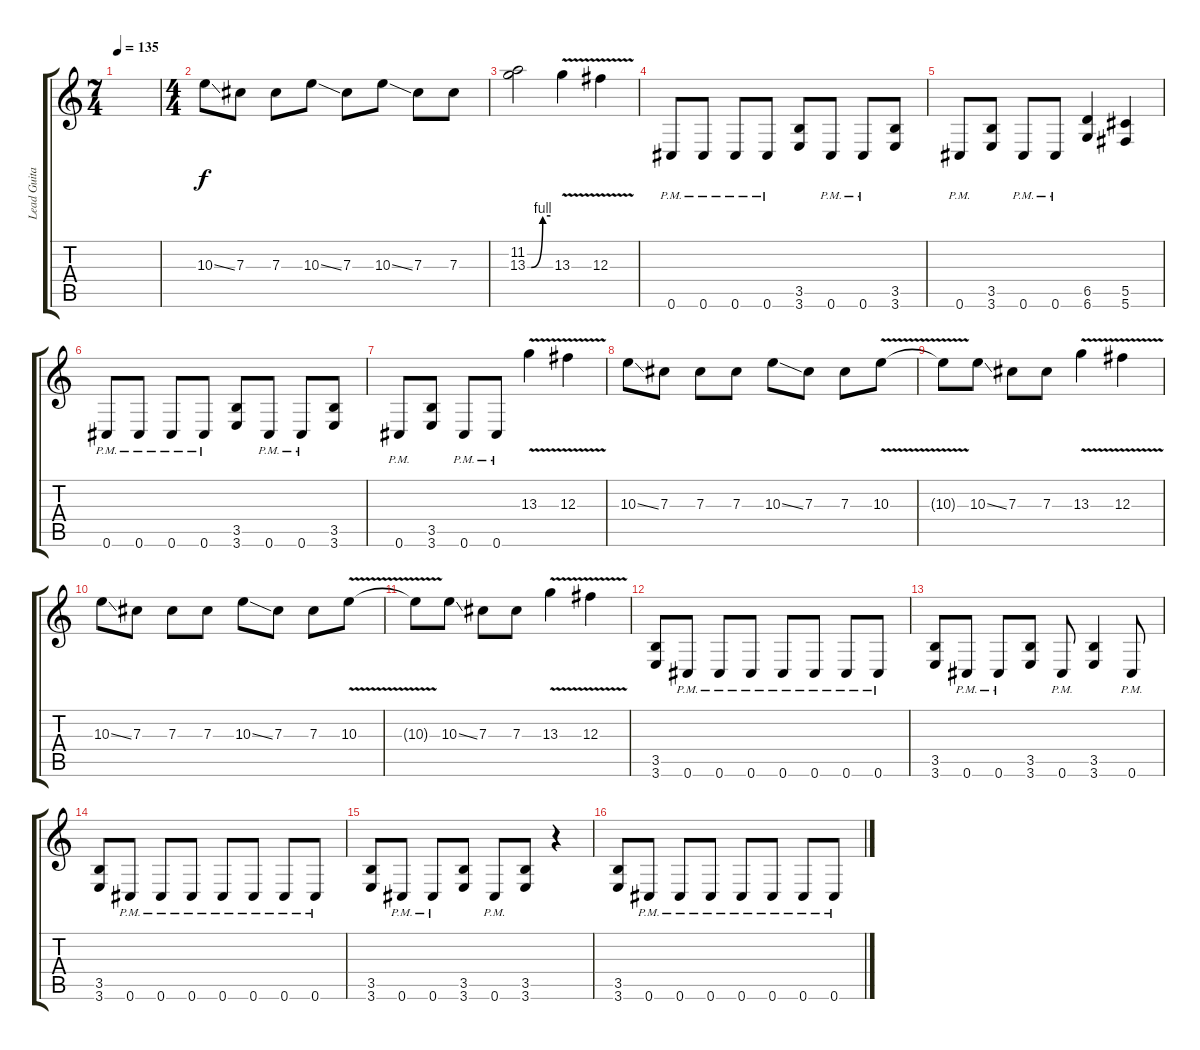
\track ("Lead Guitar" "Lead Guita") {instrument distortionguitar}
\staff {score tabs}
\tuning (Eb4 Bb3 Gb3 Db3 Ab2 Db2) {hide}
\ts (7 4)
\tempo 135
\clef g2
\ks c
|
\ts (4 4)
10.3{ss}.8 7.3.8 7.3.8 10.3{ss}.8 7.3.8 10.3{ss}.8 7.3.8 7.3.8 |
(11.2 13.3{be (custom 0 0 10 0 40 4 60 4)}).2 13.3{v}.4 12.3{v}.4 |
0.6{pm}.8 0.6{pm}.8 0.6{pm}.8 0.6{pm}.8 (3.5 3.6).8 0.6{pm}.8 0.6{pm}.8 (3.5 3.6).8 |
0.6{pm}.8 (3.5 3.6).8 0.6{pm}.8 0.6{pm}.8 (6.5 6.6).4 (5.5 5.6).4 |
0.6{pm}.8 0.6{pm}.8 0.6{pm}.8 0.6{pm}.8 (3.5 3.6).8 0.6{pm}.8 0.6{pm}.8 (3.5 3.6).8 |
0.6{pm}.8 (3.5 3.6).8 0.6{pm}.8 0.6{pm}.8 13.3{v}.4 12.3{v}.4 |
10.3{ss}.8 7.3.8 7.3.8 7.3.8 10.3{ss}.8 7.3.8 7.3.8 10.3{v}.8 |
10.3{t}.8 10.3{ss}.8 7.3.8 7.3.8 13.3{v}.4 12.3{v}.4 |
10.3{ss}.8 7.3.8 7.3.8 7.3.8 10.3{ss}.8 7.3.8 7.3.8 10.3{v}.8 |
10.3{t}.8 10.3{ss}.8 7.3.8 7.3.8 13.3{v}.4 12.3{v}.4 |
(3.5 3.6).8 0.6{pm}.8 0.6{pm}.8 0.6{pm}.8 0.6{pm}.8 0.6{pm}.8 0.6{pm}.8 0.6{pm}.8 |
(3.5 3.6).8 0.6{pm}.8 0.6{pm}.8 (3.5 3.6).8 0.6{pm}.8 (3.5 3.6).4 0.6{pm}.8 |
(3.5 3.6).8 0.6{pm}.8 0.6{pm}.8 0.6{pm}.8 0.6{pm}.8 0.6{pm}.8 0.6{pm}.8 0.6{pm}.8 |
(3.5 3.6).8 0.6{pm}.8 0.6{pm}.8 (3.5 3.6).8 0.6{pm}.8 (3.5 3.6).8 r.4 |
(3.5 3.6).8 0.6{pm}.8 0.6{pm}.8 0.6{pm}.8 0.6{pm}.8 0.6{pm}.8 0.6{pm}.8 0.6{pm}.8
